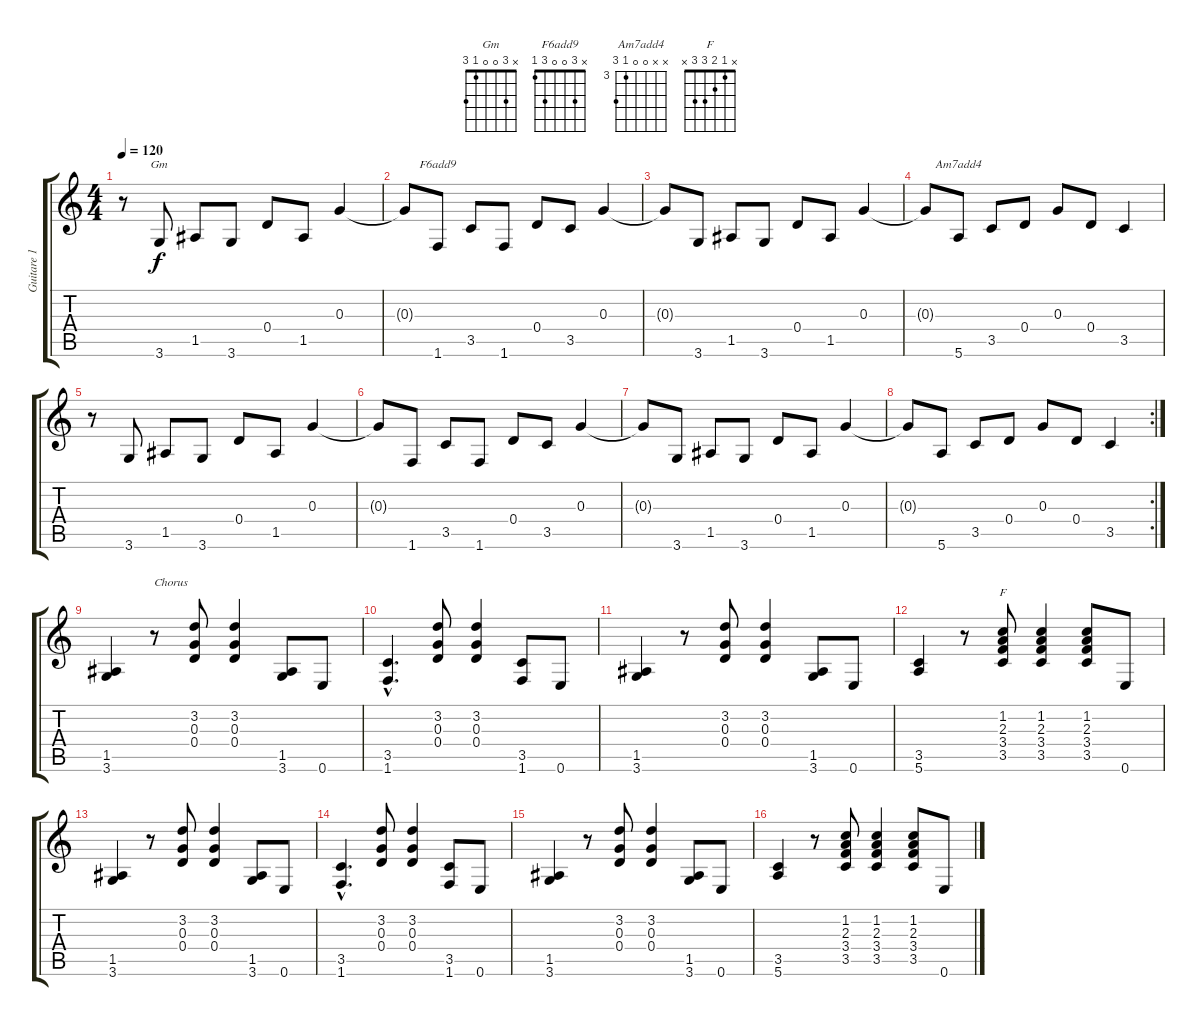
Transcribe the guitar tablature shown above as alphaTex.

\track ("Guitare 1" "Guitare 1") {instrument electricguitarclean}
\staff {score tabs}
\tuning (E4 B3 G3 D3 A2 E2) {hide}
\chord ("Gm" x 3 0 0 1 3)
\chord ("F6add9" x 3 0 0 3 1)
\chord ("Am7add4" x x 0 0 3 5) {firstfret 3}
\chord ("F" x 1 2 3 3 x)
\ts (4 4)
\tempo 120
\clef g2
\ks c
r.8{dy f} 3.6.8{ch "Gm"} 1.5.8 3.6.8 0.4.8 1.5.8 0.3.4 |
0.3{t}.8 1.6.8{ch "F6add9"} 3.5.8 1.6.8 0.4.8 3.5.8 0.3.4 |
0.3{t}.8 3.6.8 1.5.8 3.6.8 0.4.8 1.5.8 0.3.4 |
0.3{t}.8 5.6.8{ch "Am7add4"} 3.5.8 0.4.8 0.3.8 0.4.8 3.5.4 |
r.8 3.6.8 1.5.8 3.6.8 0.4.8 1.5.8 0.3.4 |
0.3{t}.8 1.6.8 3.5.8 1.6.8 0.4.8 3.5.8 0.3.4 |
0.3{t}.8 3.6.8 1.5.8 3.6.8 0.4.8 1.5.8 0.3.4 |
\rc 2
0.3{t}.8 5.6.8 3.5.8 0.4.8 0.3.8 0.4.8 3.5.4 |
(1.5 3.6).4 r.8{txt "Chorus"} (3.2 0.3 0.4).8 (3.2 0.3 0.4).4 (1.5 3.6).8 0.6.8 |
(3.5{hac} 1.6{hac}).4{d} (3.2 0.3 0.4).8 (3.2 0.3 0.4).4 (3.5 1.6).8 0.6.8 |
(1.5 3.6).4 r.8 (3.2 0.3 0.4).8 (3.2 0.3 0.4).4 (1.5 3.6).8 0.6.8 |
(3.5 5.6).4 r.8 (1.2 2.3 3.4 3.5).8{ch "F"} (1.2 2.3 3.4 3.5).4 (1.2 2.3 3.4 3.5).8 0.6.8 |
(1.5 3.6).4 r.8 (3.2 0.3 0.4).8 (3.2 0.3 0.4).4 (1.5 3.6).8 0.6.8 |
(3.5{hac} 1.6{hac}).4{d} (3.2 0.3 0.4).8 (3.2 0.3 0.4).4 (3.5 1.6).8 0.6.8 |
(1.5 3.6).4 r.8 (3.2 0.3 0.4).8 (3.2 0.3 0.4).4 (1.5 3.6).8 0.6.8 |
(3.5 5.6).4 r.8 (1.2 2.3 3.4 3.5).8 (1.2 2.3 3.4 3.5).4 (1.2 2.3 3.4 3.5).8 0.6.8
